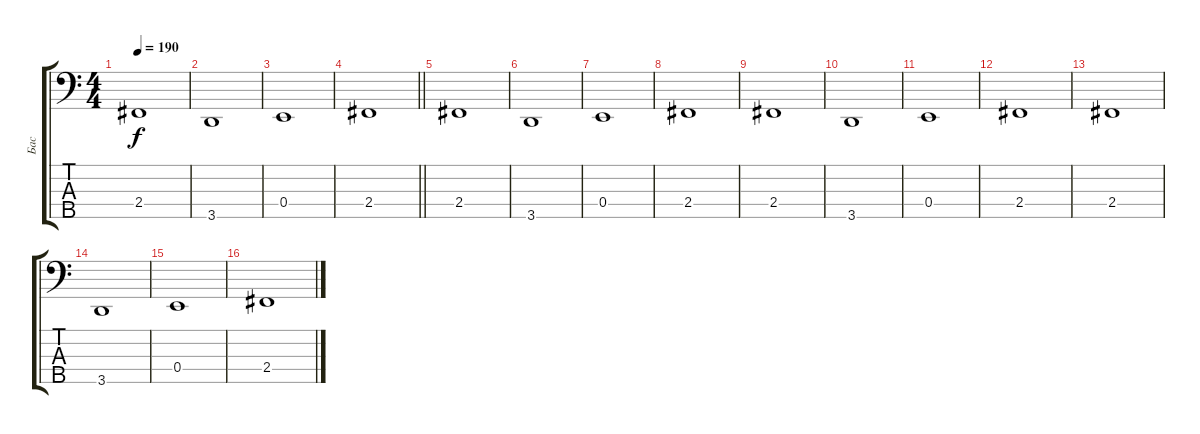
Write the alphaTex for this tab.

\track ("Бас" "Бас") {instrument electricbassfinger}
\staff {score tabs}
\tuning (G2 D2 A1 E1 B0) {hide}
\ts (4 4)
\tempo 190
\clef f4
\ks c
2.4.1{dy f} |
3.5.1 |
0.4.1 |
\barLineRight lightlight
2.4.1 |
\section ("" "")
2.4.1 |
3.5.1 |
0.4.1 |
2.4.1 |
2.4.1 |
3.5.1 |
0.4.1 |
2.4.1 |
2.4.1 |
3.5.1 |
0.4.1 |
2.4.1
